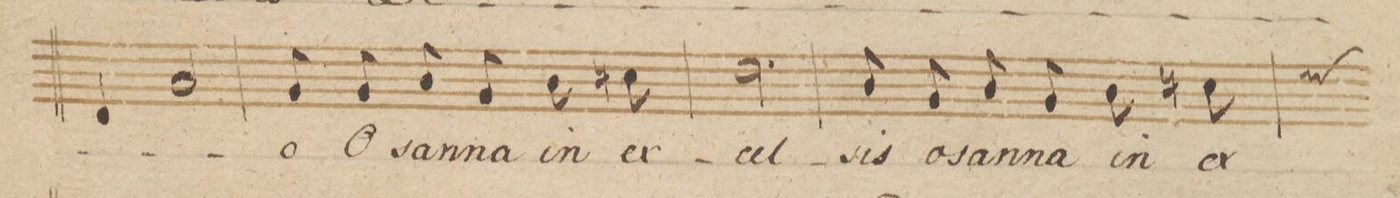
**kern	**text
*I"Tenore.	*
*clefC4	*
*k[b-]	*
*M3/4	*
4C/	.
2G/	.
=93	=93
8F/	-o
8F/	O-
8A/	-san-
8F/	-na
8A\	in
8Bn\	ex-
=94	=94
2.c\	-cel-
=95	=95
8A/	-sis
8F/	o-
8A/	-san-
8F/	-na
8A\	in
8Bn\	ex-
*custos:d	*
=96	=96
*-	*-
